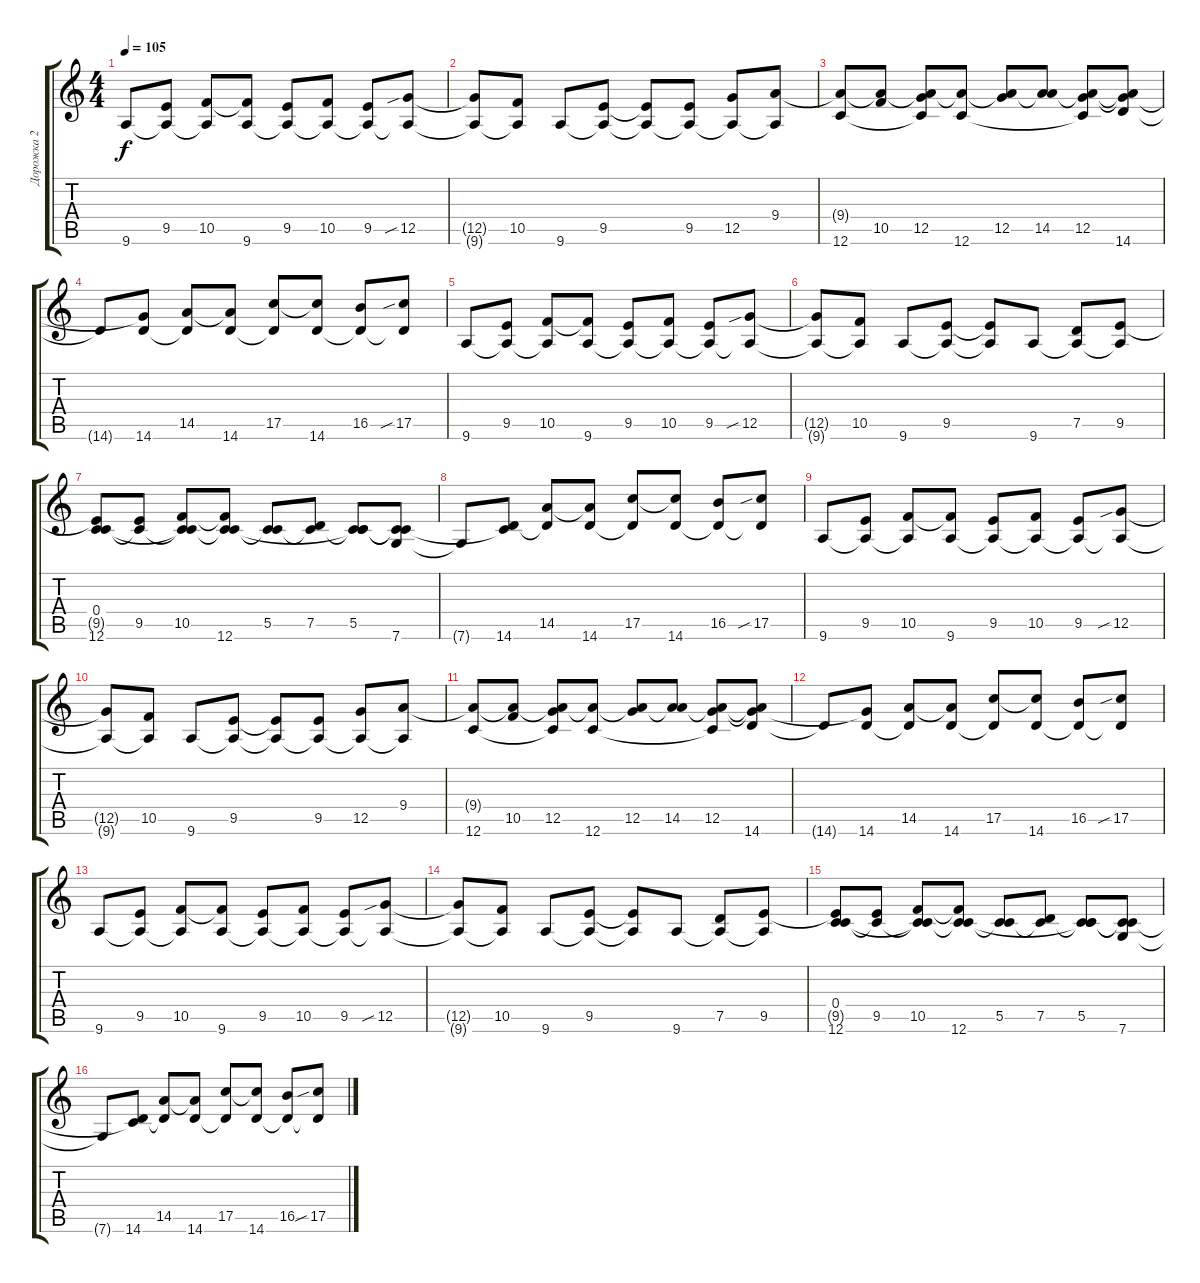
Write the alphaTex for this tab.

\track ("Дорожка 2" "Дорожка 2") {instrument acousticguitarnylon}
\staff {score tabs}
\tuning (D4 A3 F3 C3 G2 C2) {hide}
\ts (4 4)
\tempo 105
\clef g2
\ks c
9.6.8{dy f} (9.5 9.6{t}).8 (10.5 9.6{t}).8 (10.5{t} 9.6).8 (9.5 9.6{t}).8 (10.5 9.6{t}).8 (9.5 9.6{t}).8 (12.5{sib} 9.6{t}).8 |
(12.5{t} 9.6{t}).8 (10.5 9.6{t}).8 9.6.8 (9.5 9.6{t}).8 (9.5{t} 9.6{t}).8 (9.5 9.6{t}).8 (12.5 9.6{t}).8 (9.4 9.6{t}).8 |
(9.4{t} 12.6).8 (9.4{t} 10.5).8 (9.4{t} 12.5 12.6{t}).8 (9.4{t} 12.6).8 (9.4{t} 12.5).8 (9.4{t} 14.5).8 (9.4{t} 12.5 12.6{t}).8 (9.4{t} 12.5{t} 14.6).8 |
14.6{t}.8 (12.5{t} 14.6).8 (14.5 14.6{t}).8 (14.5{t} 14.6).8 (17.5 14.6{t}).8 (17.5{t} 14.6).8 (16.5 14.6{t}).8 (17.5{sib} 14.6{t}).8 |
9.6.8 (9.5 9.6{t}).8 (10.5 9.6{t}).8 (10.5{t} 9.6).8 (9.5 9.6{t}).8 (10.5 9.6{t}).8 (9.5 9.6{t}).8 (12.5{sib} 9.6{t}).8 |
(12.5{t} 9.6{t}).8 (10.5 9.6{t}).8 9.6.8 (9.5 9.6{t}).8 (9.5{t} 9.6{t}).8 9.6.8 (7.5 9.6{t}).8 (9.5 9.6{t}).8 |
(0.4 9.5{t} 12.6).8 (0.4{t} 9.5).8 (0.4{t} 10.5 12.6{t}).8 (0.4{t} 10.5{t} 12.6).8 (0.4{t} 5.5).8 (0.4{t} 7.5).8 (0.4{t} 5.5 12.6{t}).8 (0.4{t} 5.5{t} 7.6).8 |
7.6{t}.8 (5.5{t} 14.6).8 (14.5 14.6{t}).8 (14.5{t} 14.6).8 (17.5 14.6{t}).8 (17.5{t} 14.6).8 (16.5 14.6{t}).8 (17.5{sib} 14.6{t}).8 |
9.6.8 (9.5 9.6{t}).8 (10.5 9.6{t}).8 (10.5{t} 9.6).8 (9.5 9.6{t}).8 (10.5 9.6{t}).8 (9.5 9.6{t}).8 (12.5{sib} 9.6{t}).8 |
(12.5{t} 9.6{t}).8 (10.5 9.6{t}).8 9.6.8 (9.5 9.6{t}).8 (9.5{t} 9.6{t}).8 (9.5 9.6{t}).8 (12.5 9.6{t}).8 (9.4 9.6{t}).8 |
(9.4{t} 12.6).8 (9.4{t} 10.5).8 (9.4{t} 12.5 12.6{t}).8 (9.4{t} 12.6).8 (9.4{t} 12.5).8 (9.4{t} 14.5).8 (9.4{t} 12.5 12.6{t}).8 (9.4{t} 12.5{t} 14.6).8 |
14.6{t}.8 (12.5{t} 14.6).8 (14.5 14.6{t}).8 (14.5{t} 14.6).8 (17.5 14.6{t}).8 (17.5{t} 14.6).8 (16.5 14.6{t}).8 (17.5{sib} 14.6{t}).8 |
9.6.8 (9.5 9.6{t}).8 (10.5 9.6{t}).8 (10.5{t} 9.6).8 (9.5 9.6{t}).8 (10.5 9.6{t}).8 (9.5 9.6{t}).8 (12.5{sib} 9.6{t}).8 |
(12.5{t} 9.6{t}).8 (10.5 9.6{t}).8 9.6.8 (9.5 9.6{t}).8 (9.5{t} 9.6{t}).8 9.6.8 (7.5 9.6{t}).8 (9.5 9.6{t}).8 |
(0.4 9.5{t} 12.6).8 (0.4{t} 9.5).8 (0.4{t} 10.5 12.6{t}).8 (0.4{t} 10.5{t} 12.6).8 (0.4{t} 5.5).8 (0.4{t} 7.5).8 (0.4{t} 5.5 12.6{t}).8 (0.4{t} 5.5{t} 7.6).8 |
7.6{t}.8 (5.5{t} 14.6).8 (14.5 14.6{t}).8 (14.5{t} 14.6).8 (17.5 14.6{t}).8 (17.5{t} 14.6).8 (16.5 14.6{t}).8 (17.5{sib} 14.6{t}).8
